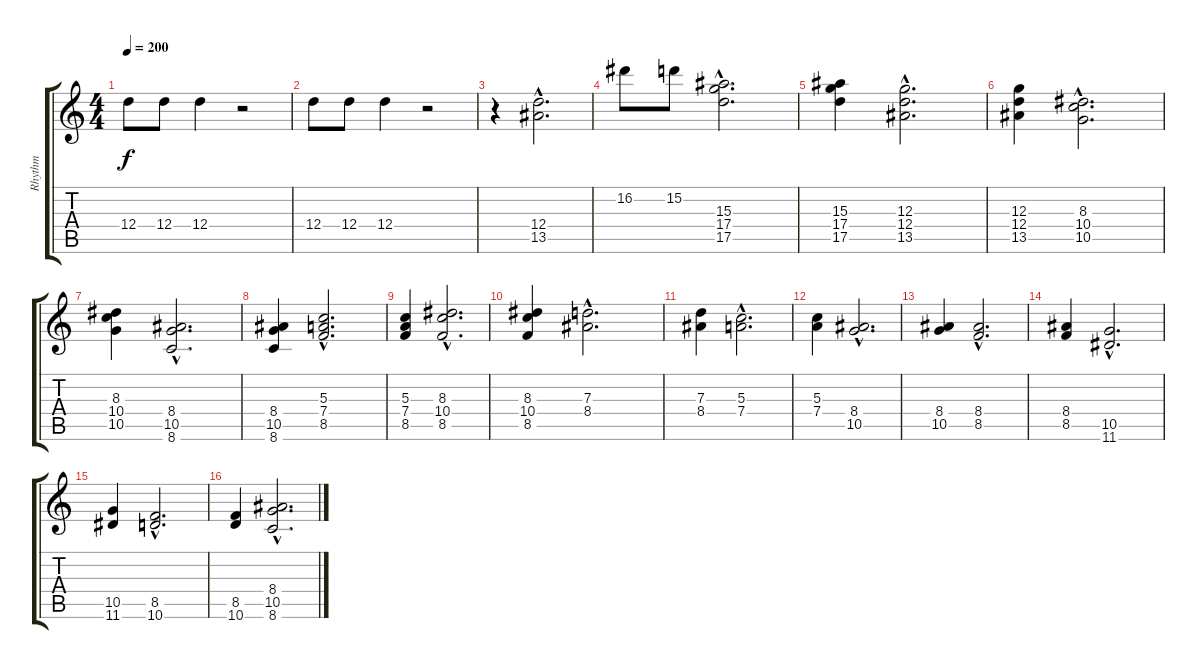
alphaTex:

\track ("Rhythm" "Rhythm") {instrument overdrivenguitar}
\staff {score tabs}
\tuning (E4 B3 G3 D3 A2 E2) {hide}
\ts (4 4)
\tempo 200
\clef g2
\ks c
12.4.8{dy f} 12.4.8 12.4.4 r.2 |
12.4.8 12.4.8 12.4.4 r.2 |
r.4 (12.4{hac} 13.5{hac}).2{d} |
16.2.8 15.2.8 (15.3{hac} 17.4{hac} 17.5{hac}).2{d} |
(15.3 17.4 17.5).4 (12.3{hac} 12.4{hac} 13.5{hac}).2{d} |
(12.3 12.4 13.5).4 (8.3{hac} 10.4{hac} 10.5{hac}).2{d} |
(8.3 10.4 10.5).4 (8.4{hac} 10.5{hac} 8.6{hac}).2{d} |
(8.4 10.5 8.6).4 (5.3{hac} 7.4{hac} 8.5{hac}).2{d} |
(5.3 7.4 8.5).4 (8.3{hac} 10.4{hac} 8.5{hac}).2{d} |
(8.3 10.4 8.5).4 (7.3{hac} 8.4{hac}).2{d} |
(7.3 8.4).4 (5.3{hac} 7.4{hac}).2{d} |
(5.3 7.4).4 (8.4{hac} 10.5{hac}).2{d} |
(8.4 10.5).4 (8.4{hac} 8.5{hac}).2{d} |
(8.4 8.5).4 (10.5{hac} 11.6{hac}).2{d} |
(10.5 11.6).4 (8.5{hac} 10.6{hac}).2{d} |
(8.5 10.6).4 (8.4{hac} 10.5{hac} 8.6{hac}).2{d}
